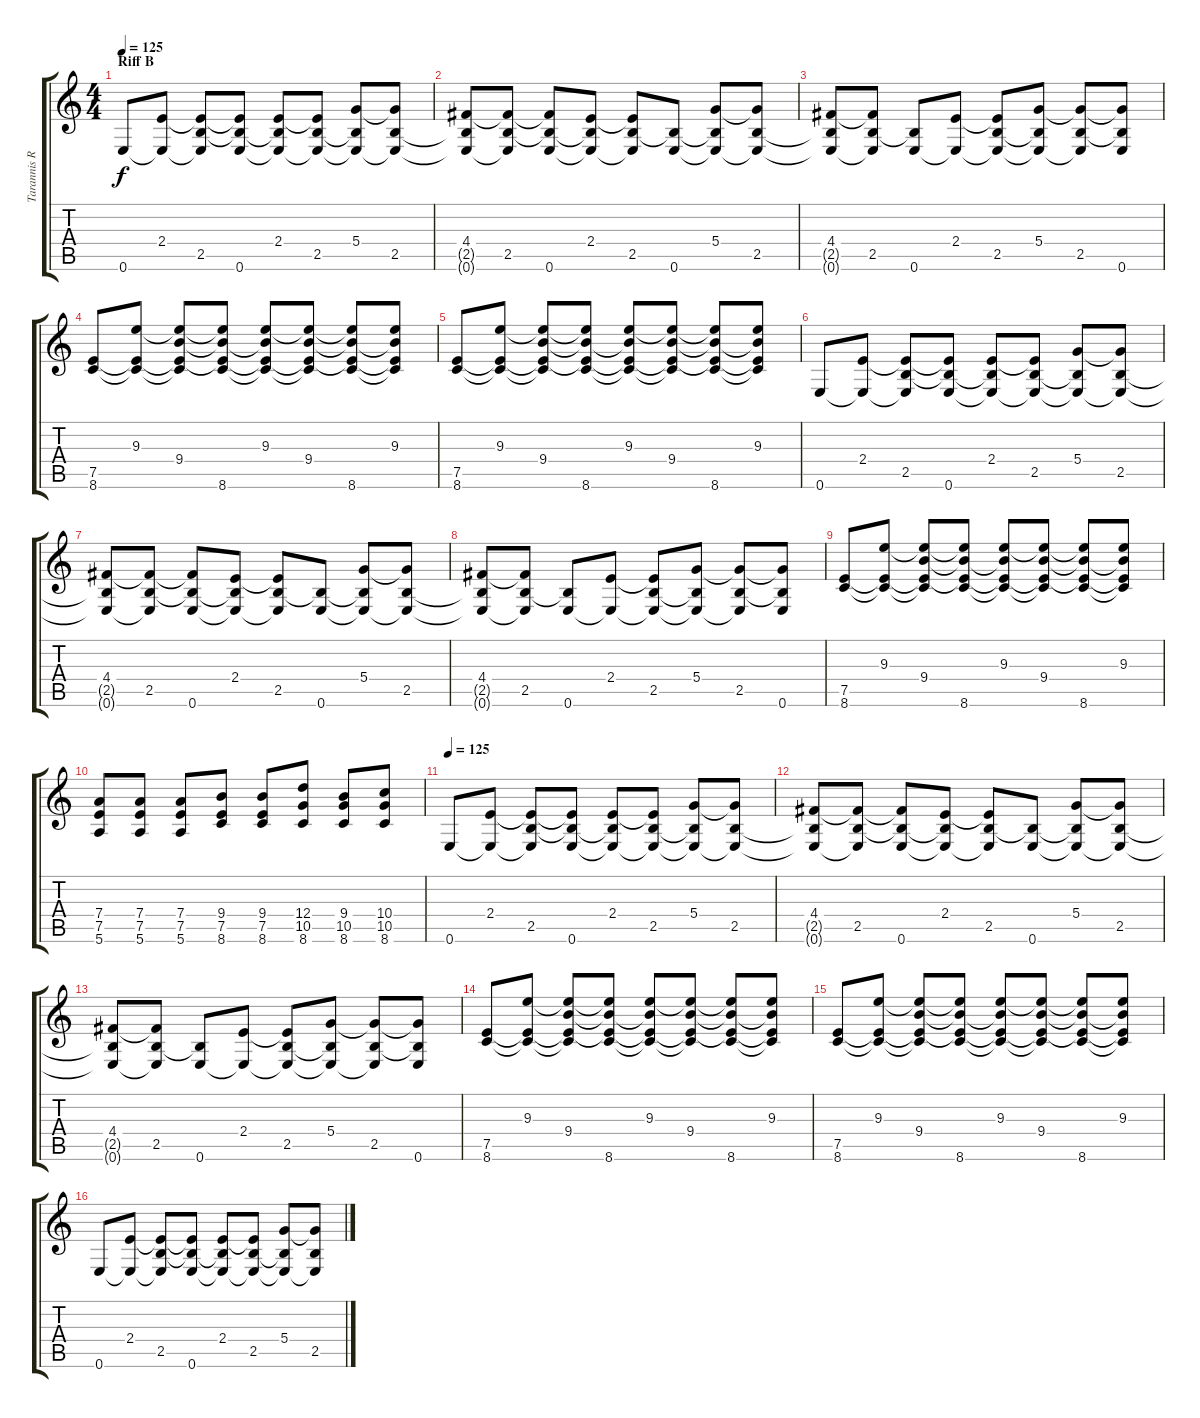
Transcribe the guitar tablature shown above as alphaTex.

\track ("Tarannis Rythm Guitar 2" "Tarannis R") {instrument overdrivenguitar}
\staff {score tabs}
\tuning (E4 B3 G3 D3 A2 E2) {hide}
\ts (4 4)
\section ("" "Riff B")
\tempo 125
\clef g2
\ks c
0.6.8{dy f} (2.4 0.6{t}).8 (2.4{t} 2.5 0.6{t}).8 (2.4{t} 2.5{t} 0.6).8 (2.4 2.5{t} 0.6{t}).8 (2.4{t} 2.5 0.6{t}).8 (5.4 2.5{t} 0.6{t}).8 (5.4{t} 2.5 0.6{t}).8 |
(4.4 2.5{t} 0.6{t}).8 (4.4{t} 2.5 0.6{t}).8 (4.4{t} 2.5{t} 0.6).8 (2.4 2.5{t} 0.6{t}).8 (2.4{t} 2.5 0.6{t}).8 (2.5{t} 0.6).8 (5.4 2.5{t} 0.6{t}).8 (5.4{t} 2.5 0.6{t}).8 |
(4.4 2.5{t} 0.6{t}).8 (4.4{t} 2.5 0.6{t}).8 (2.5{t} 0.6).8 (2.4 0.6{t}).8 (2.4{t} 2.5 0.6{t}).8 (5.4 2.5{t} 0.6{t}).8 (5.4{t} 2.5 0.6{t}).8 (5.4{t} 2.5{t} 0.6).8 |
(7.5 8.6).8 (9.3 7.5{t} 8.6{t}).8 (9.3{t} 9.4 7.5{t} 8.6{t}).8 (9.3{t} 9.4{t} 7.5{t} 8.6).8 (9.3 9.4{t} 7.5{t} 8.6{t}).8 (9.3{t} 9.4 7.5{t} 8.6{t}).8 (9.3{t} 9.4{t} 7.5{t} 8.6).8 (9.3 9.4{t} 7.5{t} 8.6{t}).8 |
(7.5 8.6).8 (9.3 7.5{t} 8.6{t}).8 (9.3{t} 9.4 7.5{t} 8.6{t}).8 (9.3{t} 9.4{t} 7.5{t} 8.6).8 (9.3 9.4{t} 7.5{t} 8.6{t}).8 (9.3{t} 9.4 7.5{t} 8.6{t}).8 (9.3{t} 9.4{t} 7.5{t} 8.6).8 (9.3 9.4{t} 7.5{t} 8.6{t}).8 |
0.6.8 (2.4 0.6{t}).8 (2.4{t} 2.5 0.6{t}).8 (2.4{t} 2.5{t} 0.6).8 (2.4 2.5{t} 0.6{t}).8 (2.4{t} 2.5 0.6{t}).8 (5.4 2.5{t} 0.6{t}).8 (5.4{t} 2.5 0.6{t}).8 |
(4.4 2.5{t} 0.6{t}).8 (4.4{t} 2.5 0.6{t}).8 (4.4{t} 2.5{t} 0.6).8 (2.4 2.5{t} 0.6{t}).8 (2.4{t} 2.5 0.6{t}).8 (2.5{t} 0.6).8 (5.4 2.5{t} 0.6{t}).8 (5.4{t} 2.5 0.6{t}).8 |
(4.4 2.5{t} 0.6{t}).8 (4.4{t} 2.5 0.6{t}).8 (2.5{t} 0.6).8 (2.4 0.6{t}).8 (2.4{t} 2.5 0.6{t}).8 (5.4 2.5{t} 0.6{t}).8 (5.4{t} 2.5 0.6{t}).8 (5.4{t} 2.5{t} 0.6).8 |
(7.5 8.6).8 (9.3 7.5{t} 8.6{t}).8 (9.3{t} 9.4 7.5{t} 8.6{t}).8 (9.3{t} 9.4{t} 7.5{t} 8.6).8 (9.3 9.4{t} 7.5{t} 8.6{t}).8 (9.3{t} 9.4 7.5{t} 8.6{t}).8 (9.3{t} 9.4{t} 7.5{t} 8.6).8 (9.3 9.4{t} 7.5{t} 8.6{t}).8 |
(7.4 7.5 5.6).8 (7.4 7.5 5.6).8 (7.4 7.5 5.6).8 (9.4 7.5 8.6).8 (9.4 7.5 8.6).8 (12.4 10.5 8.6).8 (9.4 10.5 8.6).8 (10.4 10.5 8.6).8 |
\tempo 125
0.6.8 (2.4 0.6{t}).8 (2.4{t} 2.5 0.6{t}).8 (2.4{t} 2.5{t} 0.6).8 (2.4 2.5{t} 0.6{t}).8 (2.4{t} 2.5 0.6{t}).8 (5.4 2.5{t} 0.6{t}).8 (5.4{t} 2.5 0.6{t}).8 |
(4.4 2.5{t} 0.6{t}).8 (4.4{t} 2.5 0.6{t}).8 (4.4{t} 2.5{t} 0.6).8 (2.4 2.5{t} 0.6{t}).8 (2.4{t} 2.5 0.6{t}).8 (2.5{t} 0.6).8 (5.4 2.5{t} 0.6{t}).8 (5.4{t} 2.5 0.6{t}).8 |
(4.4 2.5{t} 0.6{t}).8 (4.4{t} 2.5 0.6{t}).8 (2.5{t} 0.6).8 (2.4 0.6{t}).8 (2.4{t} 2.5 0.6{t}).8 (5.4 2.5{t} 0.6{t}).8 (5.4{t} 2.5 0.6{t}).8 (5.4{t} 2.5{t} 0.6).8 |
(7.5 8.6).8 (9.3 7.5{t} 8.6{t}).8 (9.3{t} 9.4 7.5{t} 8.6{t}).8 (9.3{t} 9.4{t} 7.5{t} 8.6).8 (9.3 9.4{t} 7.5{t} 8.6{t}).8 (9.3{t} 9.4 7.5{t} 8.6{t}).8 (9.3{t} 9.4{t} 7.5{t} 8.6).8 (9.3 9.4{t} 7.5{t} 8.6{t}).8 |
(7.5 8.6).8 (9.3 7.5{t} 8.6{t}).8 (9.3{t} 9.4 7.5{t} 8.6{t}).8 (9.3{t} 9.4{t} 7.5{t} 8.6).8 (9.3 9.4{t} 7.5{t} 8.6{t}).8 (9.3{t} 9.4 7.5{t} 8.6{t}).8 (9.3{t} 9.4{t} 7.5{t} 8.6).8 (9.3 9.4{t} 7.5{t} 8.6{t}).8 |
0.6.8 (2.4 0.6{t}).8 (2.4{t} 2.5 0.6{t}).8 (2.4{t} 2.5{t} 0.6).8 (2.4 2.5{t} 0.6{t}).8 (2.4{t} 2.5 0.6{t}).8 (5.4 2.5{t} 0.6{t}).8 (5.4{t} 2.5 0.6{t}).8
